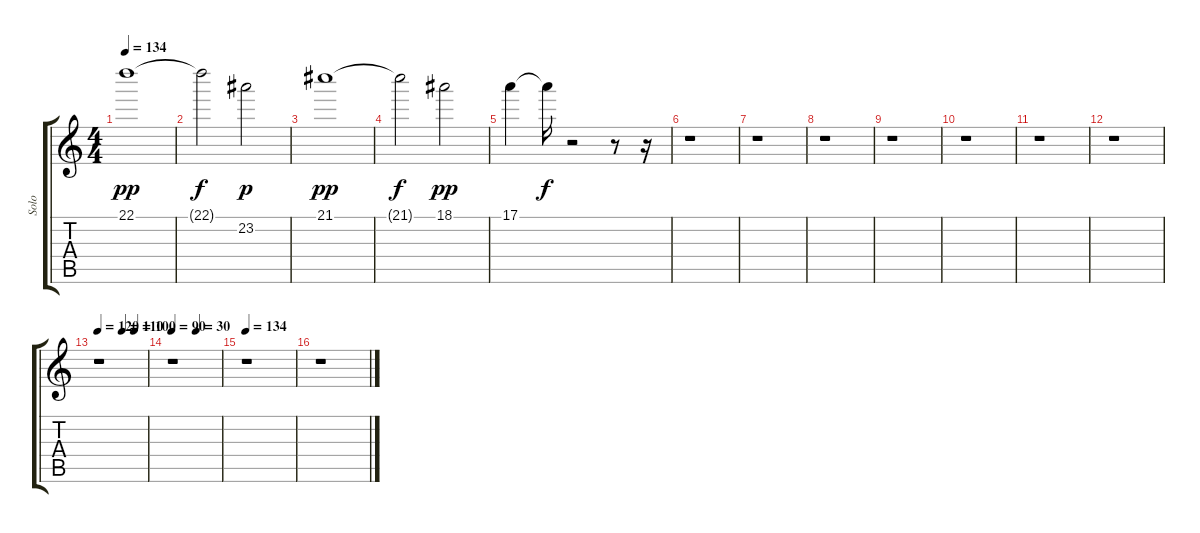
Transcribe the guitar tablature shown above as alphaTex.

\track ("Solo" "Solo") {instrument overdrivenguitar}
\staff {score tabs}
\tuning (E4 B3 G3 D3 A2 E2) {hide}
\ts (4 4)
\tempo 134
\clef g2
\ks c
22.1.1{dy pp} |
22.1{t}.2{dy f} 23.2.2{dy p} |
21.1.1{dy pp} |
21.1{t}.2{dy f} 18.1.2{dy pp} |
17.1.4 17.1{t}.16{dy f} r.2 r.8 r.16 |
r.1 |
r.1 |
r.1 |
r.1 |
r.1 |
r.1 |
r.1 |
\tempo 120
\tempo (110 0.5)
\tempo (100 0.75)
r.1 |
\tempo 90
\tempo (30 0.5)
r.1 |
\tempo 134
r.1 |
r.1
